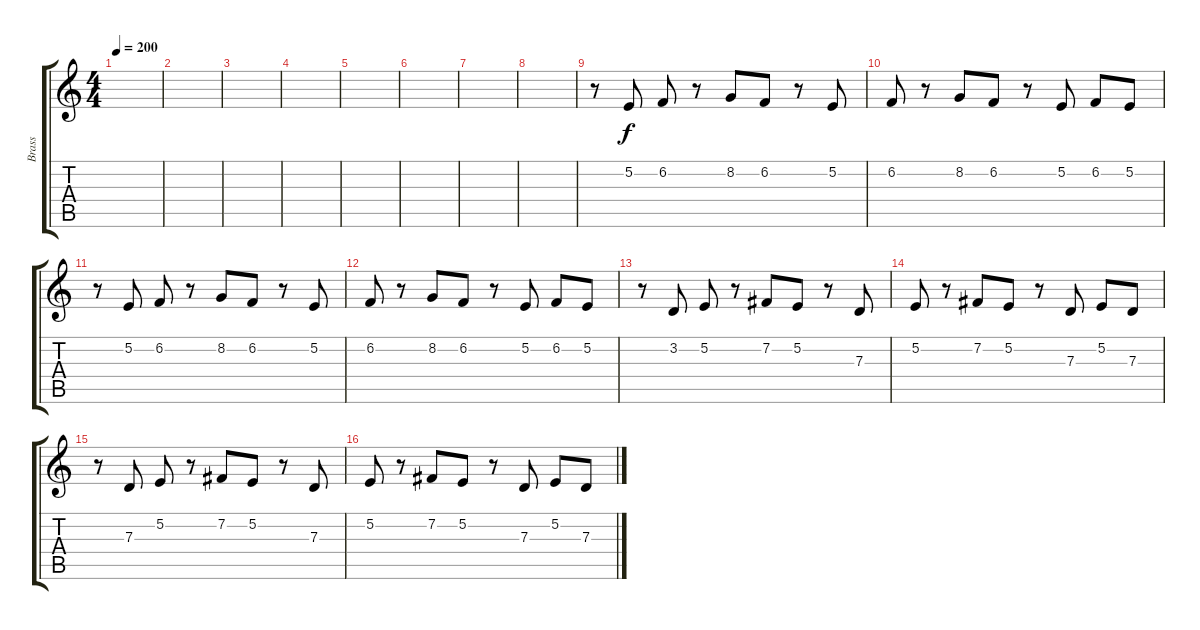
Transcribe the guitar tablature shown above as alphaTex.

\track ("Brass" "Brass") {instrument trumpet}
\staff {score tabs}
\tuning (E5 B3 G3 D3 A2 E2) {hide}
\ts (4 4)
\tempo 200
\clef g2
\ks c
|
|
|
|
|
|
|
|
r.8 5.2.8 6.2.8 r.8 8.2.8 6.2.8 r.8 5.2.8 |
6.2.8 r.8 8.2.8 6.2.8 r.8 5.2.8 6.2.8 5.2.8 |
r.8 5.2.8 6.2.8 r.8 8.2.8 6.2.8 r.8 5.2.8 |
6.2.8 r.8 8.2.8 6.2.8 r.8 5.2.8 6.2.8 5.2.8 |
r.8 3.2.8 5.2.8 r.8 7.2.8 5.2.8 r.8 7.3.8 |
5.2.8 r.8 7.2.8 5.2.8 r.8 7.3.8 5.2.8 7.3.8 |
r.8 7.3.8 5.2.8 r.8 7.2.8 5.2.8 r.8 7.3.8 |
5.2.8 r.8 7.2.8 5.2.8 r.8 7.3.8 5.2.8 7.3.8
